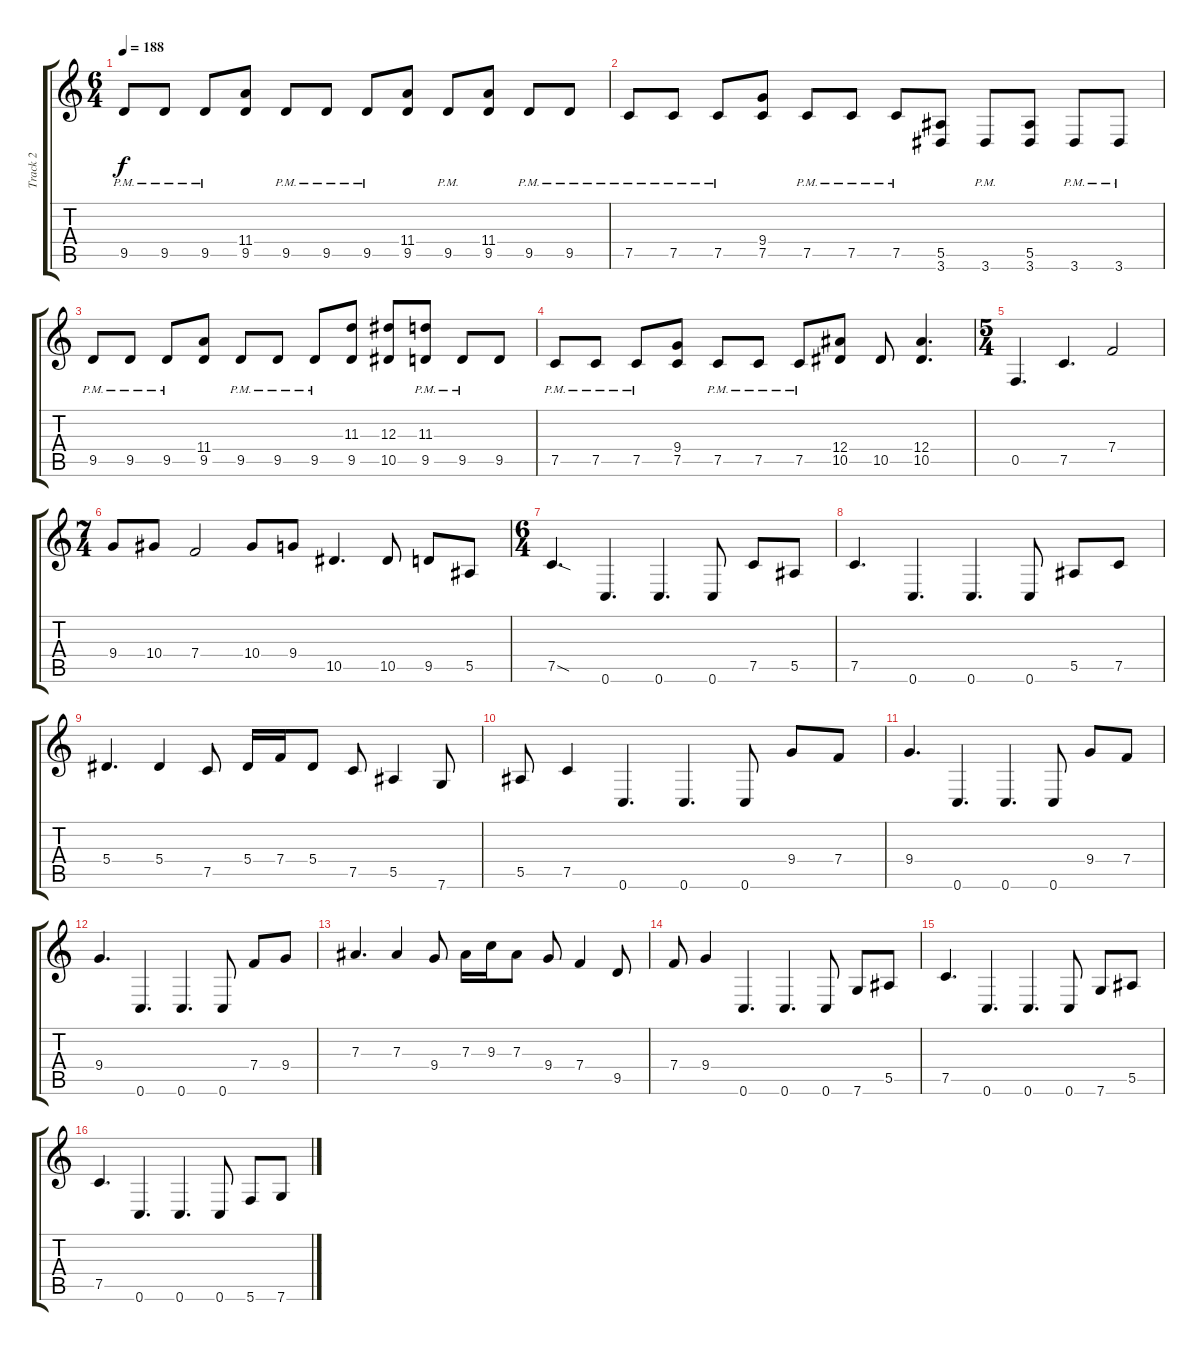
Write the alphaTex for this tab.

\track ("Track 2" "Track 2") {instrument distortionguitar}
\staff {score tabs}
\tuning (C4 G3 Eb3 Bb2 F2 C2) {hide}
\ts (6 4)
\tempo 188
\clef g2
\ks c
9.5{pm}.8{dy f} 9.5{pm}.8 9.5{pm}.8 (11.4 9.5).8 9.5{pm}.8 9.5{pm}.8 9.5{pm}.8 (11.4 9.5).8 9.5{pm}.8 (11.4 9.5).8 9.5{pm}.8 9.5{pm}.8 |
7.5{pm}.8 7.5{pm}.8 7.5{pm}.8 (9.4 7.5).8 7.5{pm}.8 7.5{pm}.8 7.5{pm}.8 (5.5 3.6).8 3.6{pm}.8 (5.5 3.6).8 3.6{pm}.8 3.6{pm}.8 |
9.5{pm}.8 9.5{pm}.8 9.5{pm}.8 (11.4 9.5).8 9.5{pm}.8 9.5{pm}.8 9.5{pm}.8 (11.3 9.5).8 (12.3 10.5).8 (11.3 9.5{pm}).8 9.5{pm}.8 9.5.8 |
7.5{pm}.8 7.5{pm}.8 7.5{pm}.8 (9.4 7.5).8 7.5{pm}.8 7.5{pm}.8 7.5{pm}.8 (12.4 10.5).8 10.5.8 (12.4 10.5).4{d} |
\ts (5 4)
0.5.4{d} 7.5.4{d} 7.4.2 |
\ts (7 4)
9.4.8 10.4.8 7.4.2 10.4.8 9.4.8 10.5.4{d} 10.5.8 9.5.8 5.5.8 |
\ts (6 4)
7.5{sod}.4{d} 0.6.4{d} 0.6.4{d} 0.6.8 7.5.8 5.5.8 |
7.5.4{d} 0.6.4{d} 0.6.4{d} 0.6.8 5.5.8 7.5.8 |
5.4.4{d} 5.4.4 7.5.8 5.4.16 7.4.16 5.4.8 7.5.8 5.5.4 7.6.8 |
5.5.8 7.5.4 0.6.4{d} 0.6.4{d} 0.6.8 9.4.8 7.4.8 |
9.4.4{d} 0.6.4{d} 0.6.4{d} 0.6.8 9.4.8 7.4.8 |
9.4.4{d} 0.6.4{d} 0.6.4{d} 0.6.8 7.4.8 9.4.8 |
7.3.4{d} 7.3.4 9.4.8 7.3.16 9.3.16 7.3.8 9.4.8 7.4.4 9.5.8 |
7.4.8 9.4.4 0.6.4{d} 0.6.4{d} 0.6.8 7.6.8 5.5.8 |
7.5.4{d} 0.6.4{d} 0.6.4{d} 0.6.8 7.6.8 5.5.8 |
7.5.4{d} 0.6.4{d} 0.6.4{d} 0.6.8 5.6.8 7.6.8
